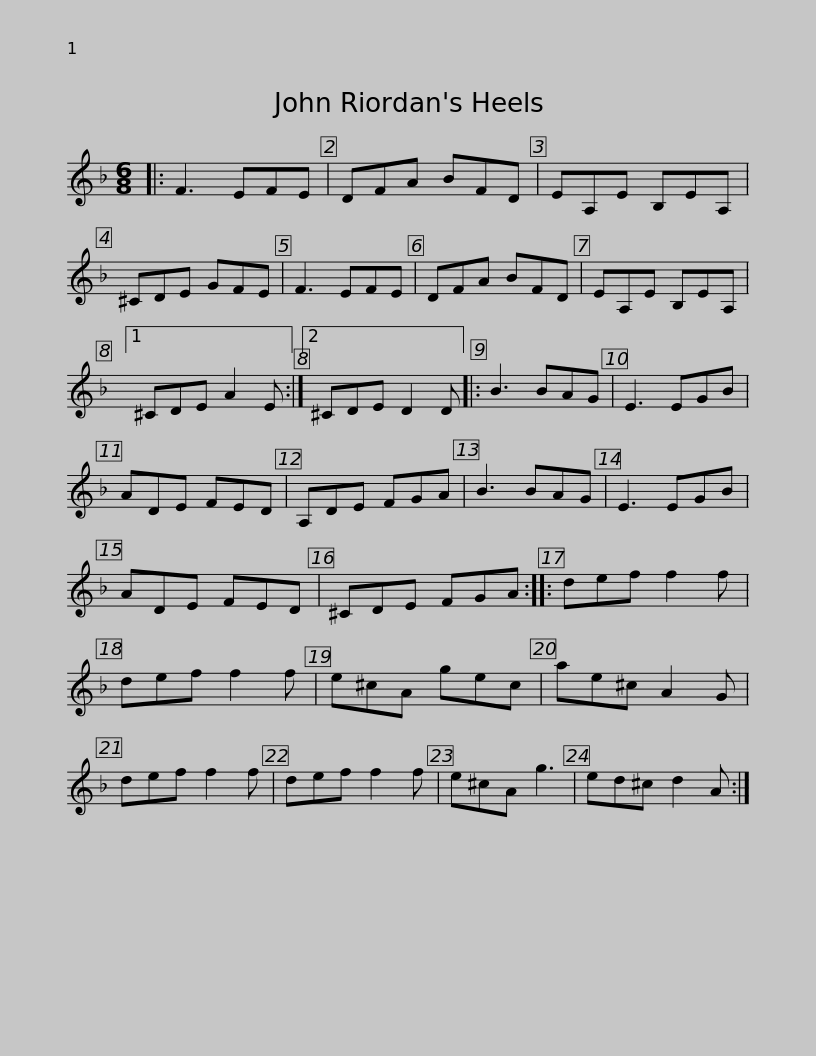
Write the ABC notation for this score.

X:1
L:1/8
M:6/8
I:linebreak $
K:Dmin
V:1 treble
V:1
|: F3 EFE | DFA BFD | EA,E B,EA, | ^CDE GFE | F3 EFE | %5
 DFA BFD | EA,E B,EA, |1$ ^CDE A2 E :|2 ^CDE D2 D |: B3 BAG | %10
 E3 EGB | ADE FED | A,DE FGA | B3 BAG | E3 EGB |$ %15
 ADE FED | ^CDE FGA :: def f2 f | def f2 f | e^cA gec | %20
 ae^c A2 G | def f2 f |$ def f2 f | e^cA g3 | ed^c d2 A :| %25
